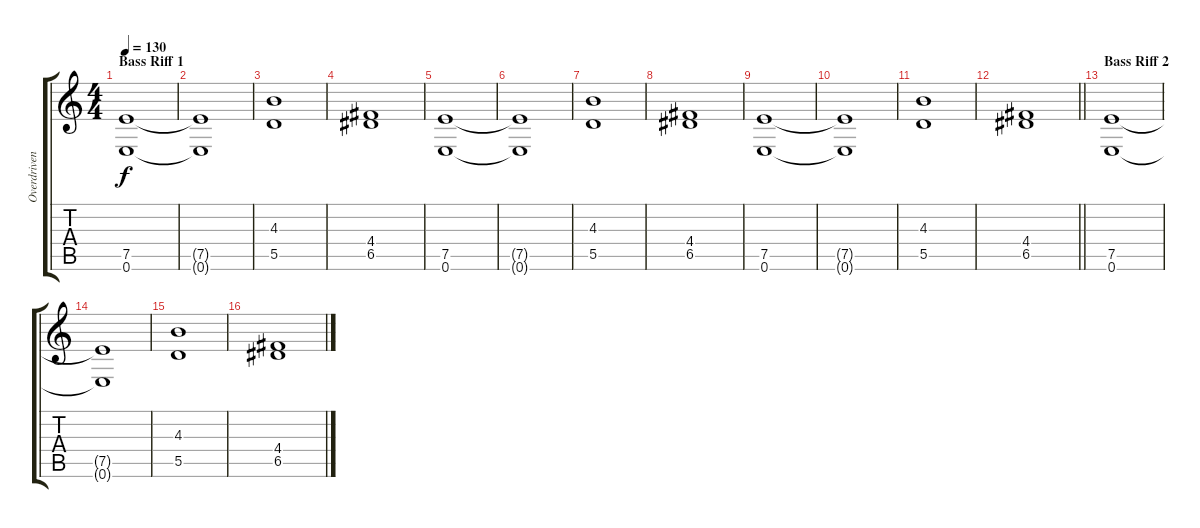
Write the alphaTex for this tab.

\track ("Overdriven Guitar I" "Overdriven") {instrument overdrivenguitar}
\staff {score tabs}
\tuning (E4 B3 G3 D3 A2 E2) {hide}
\ts (4 4)
\section ("" "Bass Riff 1")
\tempo 130
\clef g2
\ks c
(7.5 0.6).1{dy f} |
(7.5{t} 0.6{t}).1 |
(4.3 5.5).1 |
(4.4 6.5).1 |
(7.5 0.6).1 |
(7.5{t} 0.6{t}).1 |
(4.3 5.5).1 |
(4.4 6.5).1 |
(7.5 0.6).1 |
(7.5{t} 0.6{t}).1 |
(4.3 5.5).1 |
\barLineRight lightlight
(4.4 6.5).1 |
\section ("" "Bass Riff 2")
(7.5 0.6).1 |
(7.5{t} 0.6{t}).1 |
(4.3 5.5).1 |
(4.4 6.5).1
